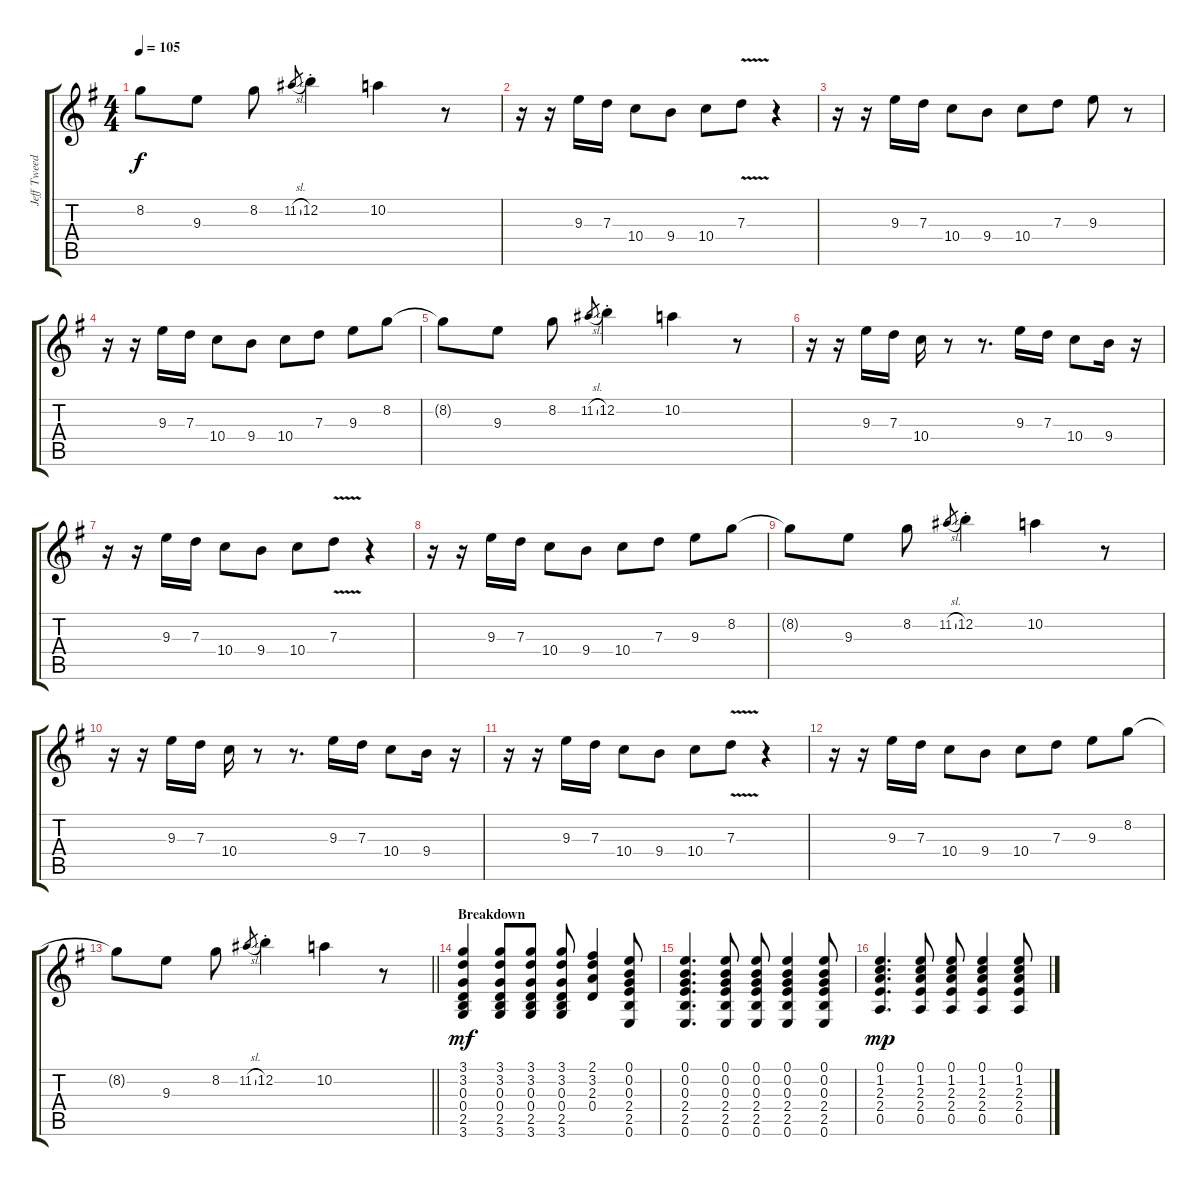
\track ("Jeff Tweedy" "Jeff Tweed") {mute instrument acousticguitarnylon}
\staff {score tabs}
\tuning (E4 B3 G3 D3 A2 E2) {hide}
\ts (4 4)
\tempo 105
\clef g2
\ks g
8.2{t}.8{dy f} 9.3.8 8.2.8 11.2{sl}.8{gr} 12.2{st}.4 10.2.4 r.8 |
r.16 r.16 9.3.16 7.3.16 10.4.8 9.4.8 10.4.8 7.3{v}.8 r.4 |
r.16 r.16 9.3.16 7.3.16 10.4.8 9.4.8 10.4.8 7.3.8 9.3.8 r.8 |
r.16 r.16 9.3.16 7.3.16 10.4.8 9.4.8 10.4.8 7.3.8 9.3.8 8.2.8 |
8.2{t}.8 9.3.8 8.2.8 11.2{sl}.8{gr} 12.2{st}.4 10.2.4 r.8 |
r.16 r.16 9.3.16 7.3.16 10.4.16 r.8 r.8{d} 9.3.16 7.3.16 10.4.8 9.4.16 r.16 |
r.16 r.16 9.3.16 7.3.16 10.4.8 9.4.8 10.4.8 7.3{v}.8 r.4 |
r.16 r.16 9.3.16 7.3.16 10.4.8 9.4.8 10.4.8 7.3.8 9.3.8 8.2.8 |
8.2{t}.8 9.3.8 8.2.8 11.2{sl}.8{gr} 12.2{st}.4 10.2.4 r.8 |
r.16 r.16 9.3.16 7.3.16 10.4.16 r.8 r.8{d} 9.3.16 7.3.16 10.4.8 9.4.16 r.16 |
r.16 r.16 9.3.16 7.3.16 10.4.8 9.4.8 10.4.8 7.3{v}.8 r.4 |
r.16 r.16 9.3.16 7.3.16 10.4.8 9.4.8 10.4.8 7.3.8 9.3.8 8.2.8 |
\barLineRight lightlight
8.2{t}.8 9.3.8 8.2.8 11.2{sl}.8{gr} 12.2{st}.4 10.2.4 r.8 |
\section ("" "Breakdown")
(3.1 3.2 0.3 0.4 2.5 3.6).4{dy mf} (3.1 3.2 0.3 0.4 2.5 3.6).8 (3.1 3.2 0.3 0.4 2.5 3.6).8 (3.1 3.2 0.3 0.4 2.5 3.6).8 (2.1 3.2 2.3 0.4).4 (0.1 0.2 0.3 2.4 2.5 0.6).8 |
(0.1 0.2 0.3 2.4 2.5 0.6).4{d} (0.1 0.2 0.3 2.4 2.5 0.6).8 (0.1 0.2 0.3 2.4 2.5 0.6).8 (0.1 0.2 0.3 2.4 2.5 0.6).4 (0.1 0.2 0.3 2.4 2.5 0.6).8 |
(0.1 1.2 2.3 2.4 0.5).4{d dy mp} (0.1 1.2 2.3 2.4 0.5).8 (0.1 1.2 2.3 2.4 0.5).8 (0.1 1.2 2.3 2.4 0.5).4 (0.1 1.2 2.3 2.4 0.5).8
